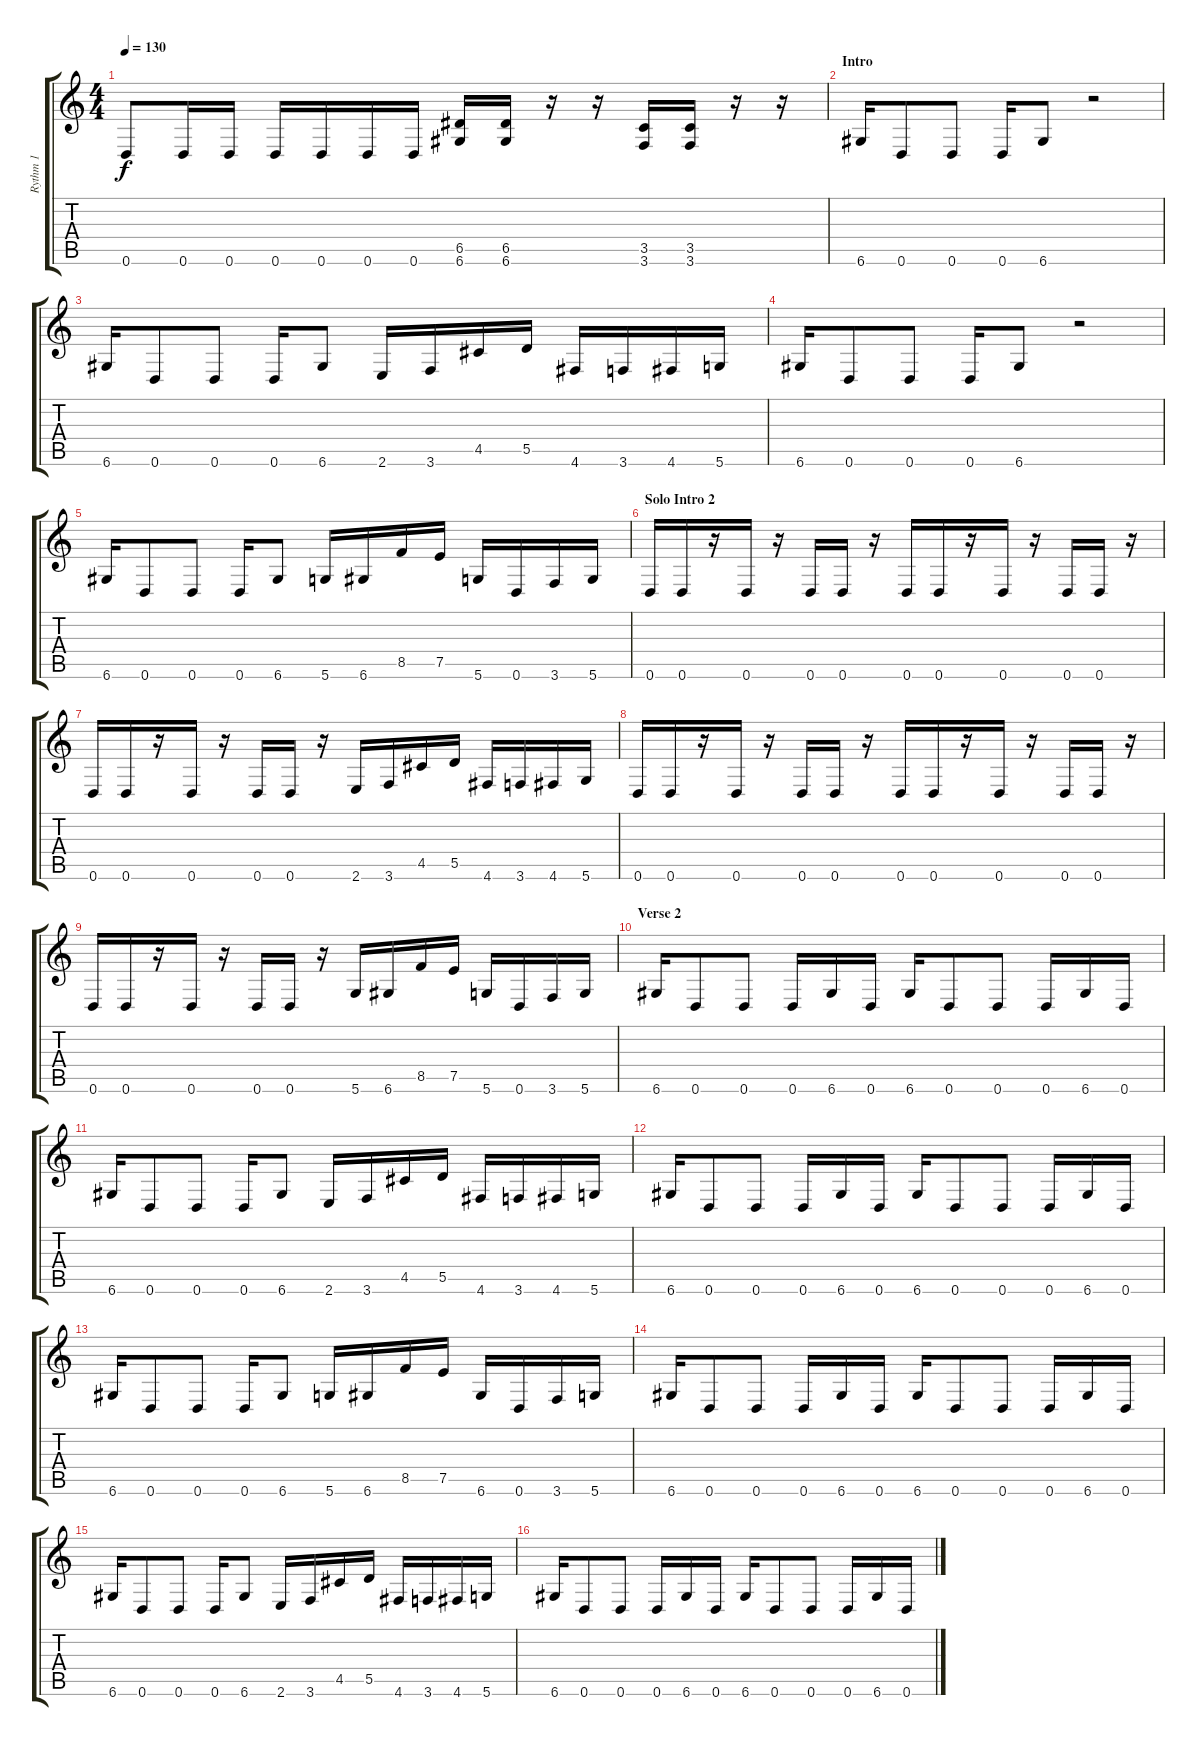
\track ("Rythm 1" "Rythm 1") {instrument distortionguitar}
\staff {score tabs}
\tuning (E4 B3 G3 D3 A2 D2) {hide}
\ts (4 4)
\tempo 130
\clef g2
\ks c
0.6.8{dy f} 0.6.16 0.6.16 0.6.16 0.6.16 0.6.16 0.6.16 (6.5 6.6).16 (6.5 6.6).16 r.16 r.16 (3.5 3.6).16 (3.5 3.6).16 r.16 r.16 |
\section ("" "Intro")
6.6.16 0.6.8 0.6.8 0.6.16 6.6.8 r.2 |
6.6.16 0.6.8 0.6.8 0.6.16 6.6.8 2.6.16 3.6.16 4.5.16 5.5.16 4.6.16 3.6.16 4.6.16 5.6.16 |
6.6.16 0.6.8 0.6.8 0.6.16 6.6.8 r.2 |
6.6.16 0.6.8 0.6.8 0.6.16 6.6.8 5.6.16 6.6.16 8.5.16 7.5.16 5.6.16 0.6.16 3.6.16 5.6.16 |
\section ("" "Solo Intro 2")
0.6.16 0.6.16 r.16 0.6.16 r.16 0.6.16 0.6.16 r.16 0.6.16 0.6.16 r.16 0.6.16 r.16 0.6.16 0.6.16 r.16 |
0.6.16 0.6.16 r.16 0.6.16 r.16 0.6.16 0.6.16 r.16 2.6.16 3.6.16 4.5.16 5.5.16 4.6.16 3.6.16 4.6.16 5.6.16 |
0.6.16 0.6.16 r.16 0.6.16 r.16 0.6.16 0.6.16 r.16 0.6.16 0.6.16 r.16 0.6.16 r.16 0.6.16 0.6.16 r.16 |
0.6.16 0.6.16 r.16 0.6.16 r.16 0.6.16 0.6.16 r.16 5.6.16 6.6.16 8.5.16 7.5.16 5.6.16 0.6.16 3.6.16 5.6.16 |
\section ("" "Verse 2")
6.6.16 0.6.8 0.6.8 0.6.16 6.6.16 0.6.16 6.6.16 0.6.8 0.6.8 0.6.16 6.6.16 0.6.16 |
6.6.16 0.6.8 0.6.8 0.6.16 6.6.8 2.6.16 3.6.16 4.5.16 5.5.16 4.6.16 3.6.16 4.6.16 5.6.16 |
6.6.16 0.6.8 0.6.8 0.6.16 6.6.16 0.6.16 6.6.16 0.6.8 0.6.8 0.6.16 6.6.16 0.6.16 |
6.6.16 0.6.8 0.6.8 0.6.16 6.6.8 5.6.16 6.6.16 8.5.16 7.5.16 6.6.16 0.6.16 3.6.16 5.6.16 |
6.6.16 0.6.8 0.6.8 0.6.16 6.6.16 0.6.16 6.6.16 0.6.8 0.6.8 0.6.16 6.6.16 0.6.16 |
6.6.16 0.6.8 0.6.8 0.6.16 6.6.8 2.6.16 3.6.16 4.5.16 5.5.16 4.6.16 3.6.16 4.6.16 5.6.16 |
6.6.16 0.6.8 0.6.8 0.6.16 6.6.16 0.6.16 6.6.16 0.6.8 0.6.8 0.6.16 6.6.16 0.6.16
